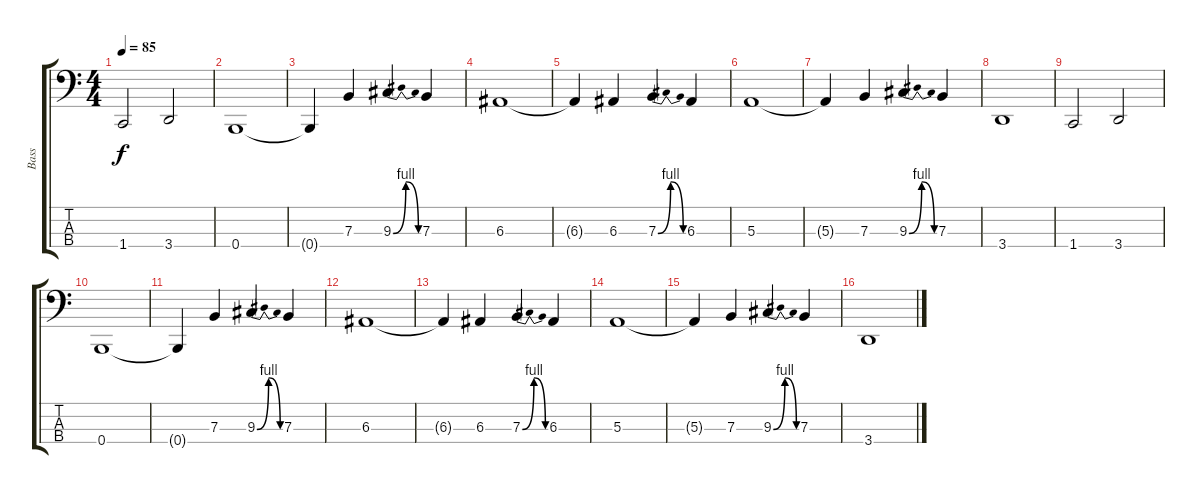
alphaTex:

\track ("Bass" "Bass") {instrument electricbasspick}
\staff {score tabs}
\tuning (D2 A1 E1 B0) {hide}
\ts (4 4)
\tempo 85
\clef f4
\ks c
1.4.2{dy f} 3.4.2 |
0.4.1 |
0.4{t}.4 7.3.4 9.3{be (bendrelease 0 0 15 4 45 4 60 0)}.4 7.3.4 |
6.3.1 |
6.3{t}.4 6.3.4 7.3{be (bendrelease 0 0 15 4 45 4 60 0)}.4 6.3.4 |
5.3.1 |
5.3{t}.4 7.3.4 9.3{be (bendrelease 0 0 15 4 45 4 60 0)}.4 7.3.4 |
3.4.1 |
1.4.2 3.4.2 |
0.4.1 |
0.4{t}.4 7.3.4 9.3{be (bendrelease 0 0 15 4 45 4 60 0)}.4 7.3.4 |
6.3.1 |
6.3{t}.4 6.3.4 7.3{be (bendrelease 0 0 15 4 45 4 60 0)}.4 6.3.4 |
5.3.1 |
5.3{t}.4 7.3.4 9.3{be (bendrelease 0 0 15 4 45 4 60 0)}.4 7.3.4 |
3.4.1
